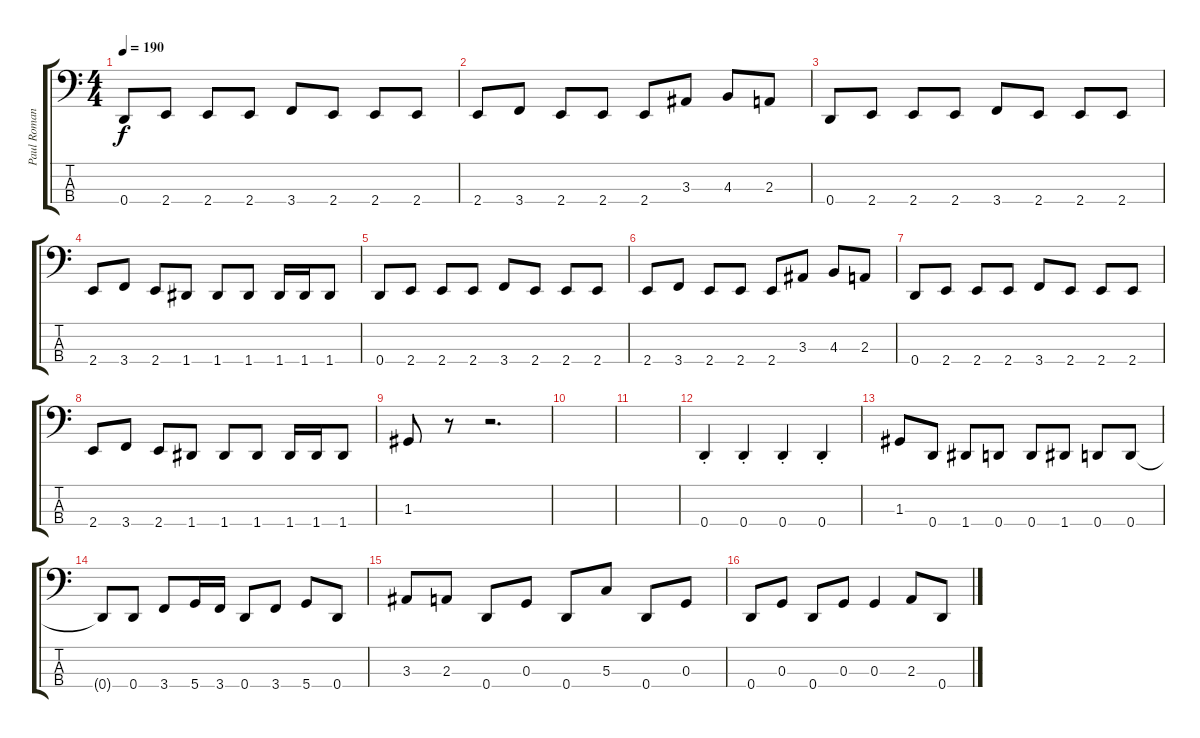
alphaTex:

\track ("Paul Romanko" "Paul Roman") {instrument electricbasspick}
\staff {score tabs}
\tuning (F2 C2 G1 D1) {hide}
\ts (4 4)
\tempo 190
\clef f4
\ks c
0.4.8{dy f} 2.4.8 2.4.8 2.4.8 3.4.8 2.4.8 2.4.8 2.4.8 |
2.4.8 3.4.8 2.4.8 2.4.8 2.4.8 3.3.8 4.3.8 2.3.8 |
0.4.8 2.4.8 2.4.8 2.4.8 3.4.8 2.4.8 2.4.8 2.4.8 |
2.4.8 3.4.8 2.4.8 1.4.8 1.4.8 1.4.8 1.4.16 1.4.16 1.4.8 |
0.4.8 2.4.8 2.4.8 2.4.8 3.4.8 2.4.8 2.4.8 2.4.8 |
2.4.8 3.4.8 2.4.8 2.4.8 2.4.8 3.3.8 4.3.8 2.3.8 |
0.4.8 2.4.8 2.4.8 2.4.8 3.4.8 2.4.8 2.4.8 2.4.8 |
2.4.8 3.4.8 2.4.8 1.4.8 1.4.8 1.4.8 1.4.16 1.4.16 1.4.8 |
1.3.8 r.8 r.2{d} |
|
|
0.4{st}.4 0.4{st}.4 0.4{st}.4 0.4{st}.4 |
1.3.8 0.4.8 1.4.8 0.4.8 0.4.8 1.4.8 0.4.8 0.4.8 |
0.4{t}.8 0.4.8 3.4.8 5.4.16 3.4.16 0.4.8 3.4.8 5.4.8 0.4.8 |
3.3.8 2.3.8 0.4.8 0.3.8 0.4.8 5.3.8 0.4.8 0.3.8 |
0.4.8 0.3.8 0.4.8 0.3.8 0.3.4 2.3.8 0.4.8
